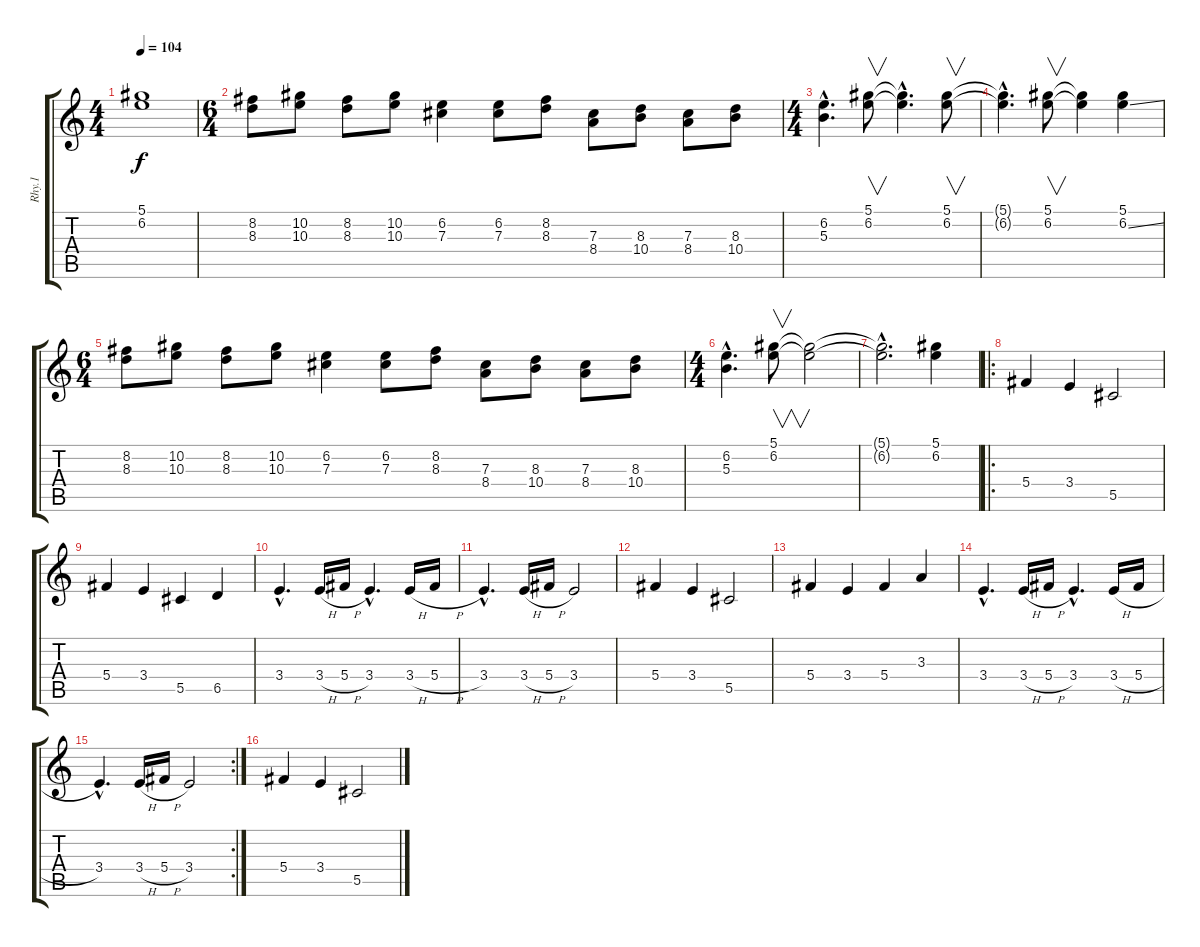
\track ("Rhy.1" "Rhy.1") {instrument distortionguitar}
\staff {score tabs}
\tuning (Eb4 Bb3 Gb3 Db3 Ab2 Eb2) {hide}
\ts (4 4)
\tempo 104
\clef g2
\ks c
(5.1{t} 6.2{t}).1{dy f} |
\ts (6 4)
(8.2 8.3).8 (10.2 10.3).8 (8.2 8.3).8 (10.2 10.3).8 (6.2 7.3).4 (6.2 7.3).8 (8.2 8.3).8 (7.3 8.4).8 (8.3 10.4).8 (7.3 8.4).8 (8.3 10.4).8 |
\ts (4 4)
(6.2{hac} 5.3{hac}).4{d} (5.1 6.2).8{v} (5.1{hac t} 6.2{hac t}).4{d} (5.1 6.2).8{v} |
(5.1{hac t} 6.2{hac t}).4{d} (5.1 6.2).8{v} (5.1{t} 6.2{t}).4 (5.1 6.2{ss}).4 |
\ts (6 4)
(8.2 8.3).8 (10.2 10.3).8 (8.2 8.3).8 (10.2 10.3).8 (6.2 7.3).4 (6.2 7.3).8 (8.2 8.3).8 (7.3 8.4).8 (8.3 10.4).8 (7.3 8.4).8 (8.3 10.4).8 |
\ts (4 4)
(6.2{hac} 5.3{hac}).4{d} (5.1 6.2).8{v} (5.1{t} 6.2{t}).2 |
(5.1{hac t} 6.2{hac t}).2{d} (5.1 6.2).4 |
\ro
5.4.4 3.4.4 5.5.2 |
5.4.4 3.4.4 5.5.4 6.5.4 |
3.4{hac}.4{d} 3.4{h}.16 5.4{h}.16 3.4{hac}.4{d} 3.4{h}.16 5.4{h}.16 |
3.4{hac}.4{d} 3.4{h}.16 5.4{h}.16 3.4.2 |
5.4.4 3.4.4 5.5.2 |
5.4.4 3.4.4 5.4.4 3.3.4 |
3.4{hac}.4{d} 3.4{h}.16 5.4{h}.16 3.4{hac}.4{d} 3.4{h}.16 5.4{h}.16 |
\rc 2
3.4{hac}.4{d} 3.4{h}.16 5.4{h}.16 3.4.2 |
5.4.4 3.4.4 5.5.2
